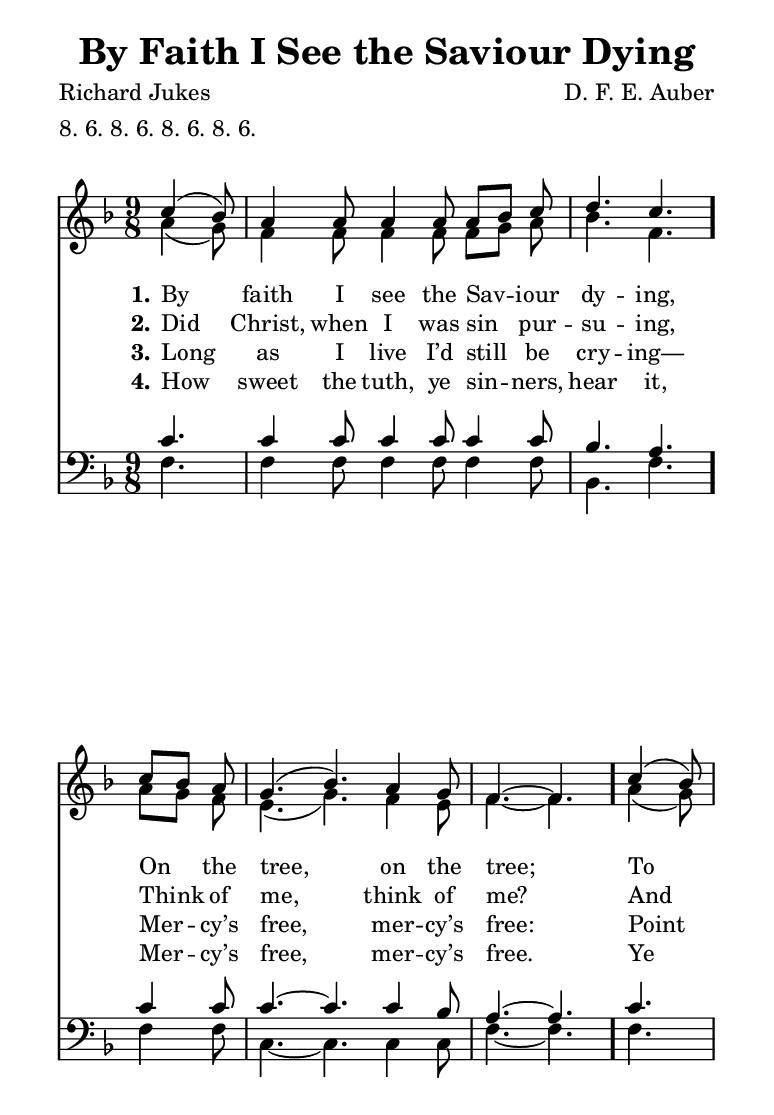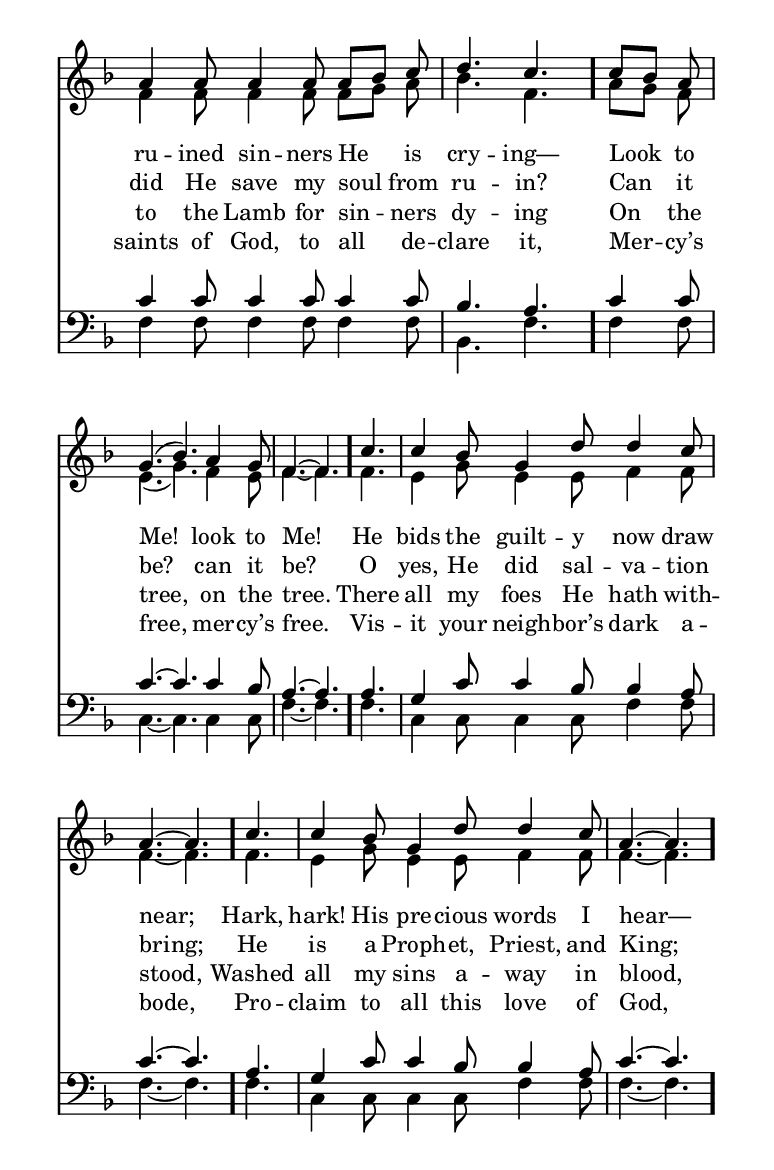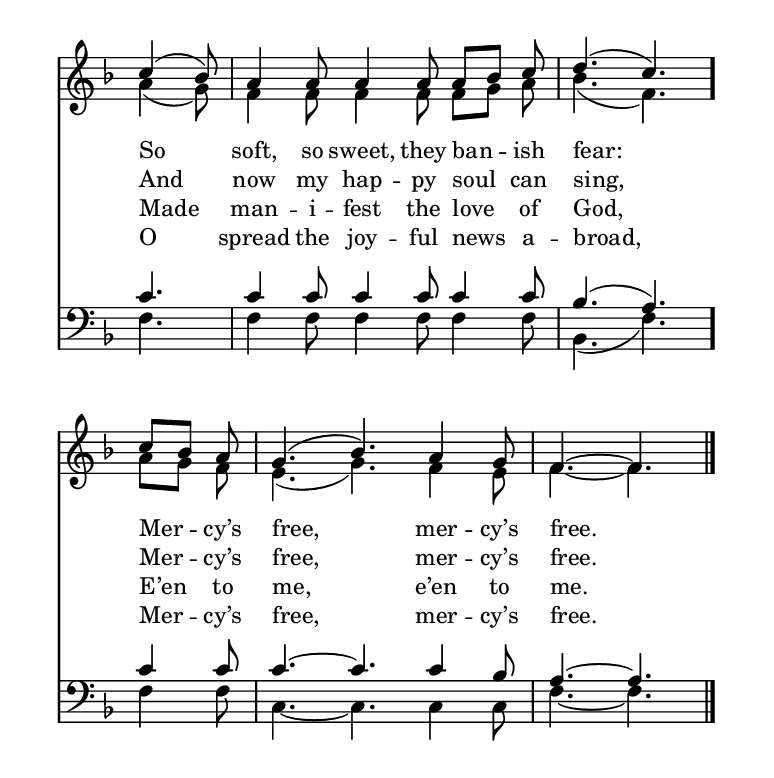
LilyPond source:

\include "common/global.ily"
\paper {
  \include "common/paper.ily"
}

\header{
  hymnnumber = "5"
  title = "By Faith I See the Saviour Dying"
  tunename = "Mercy’s Free"
  meter = "8. 6. 8. 6. 8. 6. 8. 6."
  poet = "Richard Jukes"
  composer = "D. F. E. Auber"
  %copyright = ""
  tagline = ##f
}

global = {
  \include "common/overrides.ily"
  \autoBeamOff
  \override Staff.TimeSignature.style = #'numbered \time 9/8
  \once \override Score.MetronomeMark.transparent = ##t
  \tempo 4 = 80
  \key f \major
  \partial 4.
}

% TODO pull this out into a common file (already EOG003 uses the same tune)
patternOne   = { c4( c8) | c4 c8 c4 c8 c8[ c8] c8 | c4. c4. c8[ c8] c8 | c4.( c4.) c4 c8 | c4. ~ c4. }
patternTwo   = { c4. | c4 c8 c4 c8 c4 c8 | c4. ~ c4. c4. | c4 c8 c4 c8 c4 c8 | c4. ~ c4. }
% TODO This is how it's expressed in the original, but the slur messes up timing
%patternTwo   = { c4. | c4( c8) c4 c8 c4 c8 | c4. ~ c4. c4. | c4 c8 c4 c8 c4 c8 | c4. ~ c4. }
patternThree = { c4. | c4 c8 c4 c8 c4 c8 | c4. c4. c4 c8 | c4. ~ c4. c4 c8 | c4. ~ c4. }
patternFour  = { c4( c8) | c4 c8 c4 c8 c8[ c8] c8 | c4.( c4.) c8[ c8] c8 | c4.( c4.) c4 c8 | c4. ~ c4. }
patternFive  = { c4. | c4 c8 c4 c8 c4 c8 | c4.( c4.) c4 c8 | c4. ~ c4. c4 c8 | c4. ~ c4. }

notesSoprano = {
\global
\relative c' {

    \changePitch \patternOne  { c' bes | a a a a a bes c | d c c bes a | g bes a g | f f }
    \changePitch \patternOne  { c' bes | a a a a a bes c | d c c bes a | g bes a g | f f }
    \changePitch \patternTwo  { c' | c bes g d' d c | a a c | c bes g d' d c | a a }
    \changePitch \patternFour { c bes | a a a a a bes c | d c c bes a | g bes a g | f f }

    \bar "|."

}
}

notesAlto = {
\global
\relative e' {

    \changePitch \patternOne  { a g | f f f f f g a | bes f a g f | e g f e | f f }
    \changePitch \patternOne  { a g | f f f f f g a | bes f a g f | e g f e | f f }
    \changePitch \patternTwo  { f | e g e e f f | f f f | e g e e f f | f f }
    \changePitch \patternFour { a g | f f f f f g a | bes f a g f | e g f e | f f }

}
}

notesTenor = {
\global
\relative a {

    \changePitch \patternThree { c | c c c c c c | bes a c c | c c c bes | a a }
    \changePitch \patternThree { c | c c c c c c | bes a c c | c c c bes | a a }
    \changePitch \patternTwo   { a | g c c bes bes a | c c a | g c c bes bes a | c c }
    \changePitch \patternFive  { c | c c c c c c | bes a c c | c c c bes | a a }

}
}

notesBass = {
\global
\relative a {

    \changePitch \patternThree { f | f f f f f f | bes, f' f f | c c c c | f f }
    \changePitch \patternThree { f | f f f f f f | bes, f' f f | c c c c | f f }
    \changePitch \patternTwo   { f | c c c c f f | f f | f c c c c f f | f f }
    \changePitch \patternFive  { f | f f f f f f | bes, f' f f | c c c c | f f }

}
}

wordsA = \lyricmode {
\set stanza = "1."

    By faith I see the Sav -- iour dy -- ing, \bar "."
    On the tree, on the tree; \bar "."
    To ru -- ined sin -- ners He is cry -- ing— \bar "."
    Look to Me! look to Me! \bar "."
    He bids the guilt -- y now draw near; \bar "."
    Hark, hark! His pre -- cious words I hear— \bar "."
    So soft, so sweet, they ban -- ish fear: \bar "."
    Mer -- cy’s free, mer -- cy’s free.

}

wordsB = \lyricmode {
\set stanza = "2."

    Did Christ, when I was sin pur -- su -- ing,
    Think of me, think of me?
    And did He save my soul from ru -- in?
    Can it be? can it be?
    O yes, He did sal -- va -- tion bring;
    He is a Proph -- et, Priest, and King;
    And now my hap -- py soul can sing,
    Mer -- cy’s free, mer -- cy’s free.

}

wordsC = \lyricmode {
\set stanza = "3."

    Long as I live I’d still be cry -- ing—
    Mer -- cy’s free, mer -- cy’s free:
    Point to the Lamb for sin -- ners dy -- ing
    On the tree, on the tree.
    There all my foes He hath with -- stood,
    Washed all my sins a -- way in blood,
    Made man -- i -- fest the love of God,
    E’en to me, e’en to me.

}

wordsD = \lyricmode {
\set stanza = "4."

    How sweet the tuth, ye sin -- ners, hear it,
    Mer -- cy’s free, mer -- cy’s free.
    Ye saints of God, to all de -- clare it,
    Mer -- cy’s free, mer -- cy’s free.
    Vis -- it your neigh -- bor’s dark a -- bode,
    Pro -- claim to all this love of God,
    O spread the joy -- ful news a -- broad,
    Mer -- cy’s free, mer -- cy’s free.

}


\score {
  \context ChoirStaff <<
    \context Staff = upper <<
      \set ChoirStaff.systemStartDelimiter = #'SystemStartBar
      \context Voice  = sopranos { \voiceOne << \notesSoprano >> }
      \context Voice  = altos { \voiceTwo << \notesAlto >> }
      \context Lyrics = one   \lyricsto sopranos \wordsA
      \context Lyrics = two   \lyricsto sopranos \wordsB
      \context Lyrics = three \lyricsto sopranos \wordsC
      \context Lyrics = four  \lyricsto sopranos \wordsD
    >>
    \context Staff = men <<
      \clef bass
      \context Voice  = tenors { \voiceOne << \notesTenor >> }
      \context Voice  = basses { \voiceTwo << \notesBass >> }
    >>
  >>
  \layout {
    \include "common/layout.ily"
  }
  \midi{
    \include "common/midi.ily"
  }
}

\version "2.19.49"  % necessary for upgrading to future LilyPond versions.

